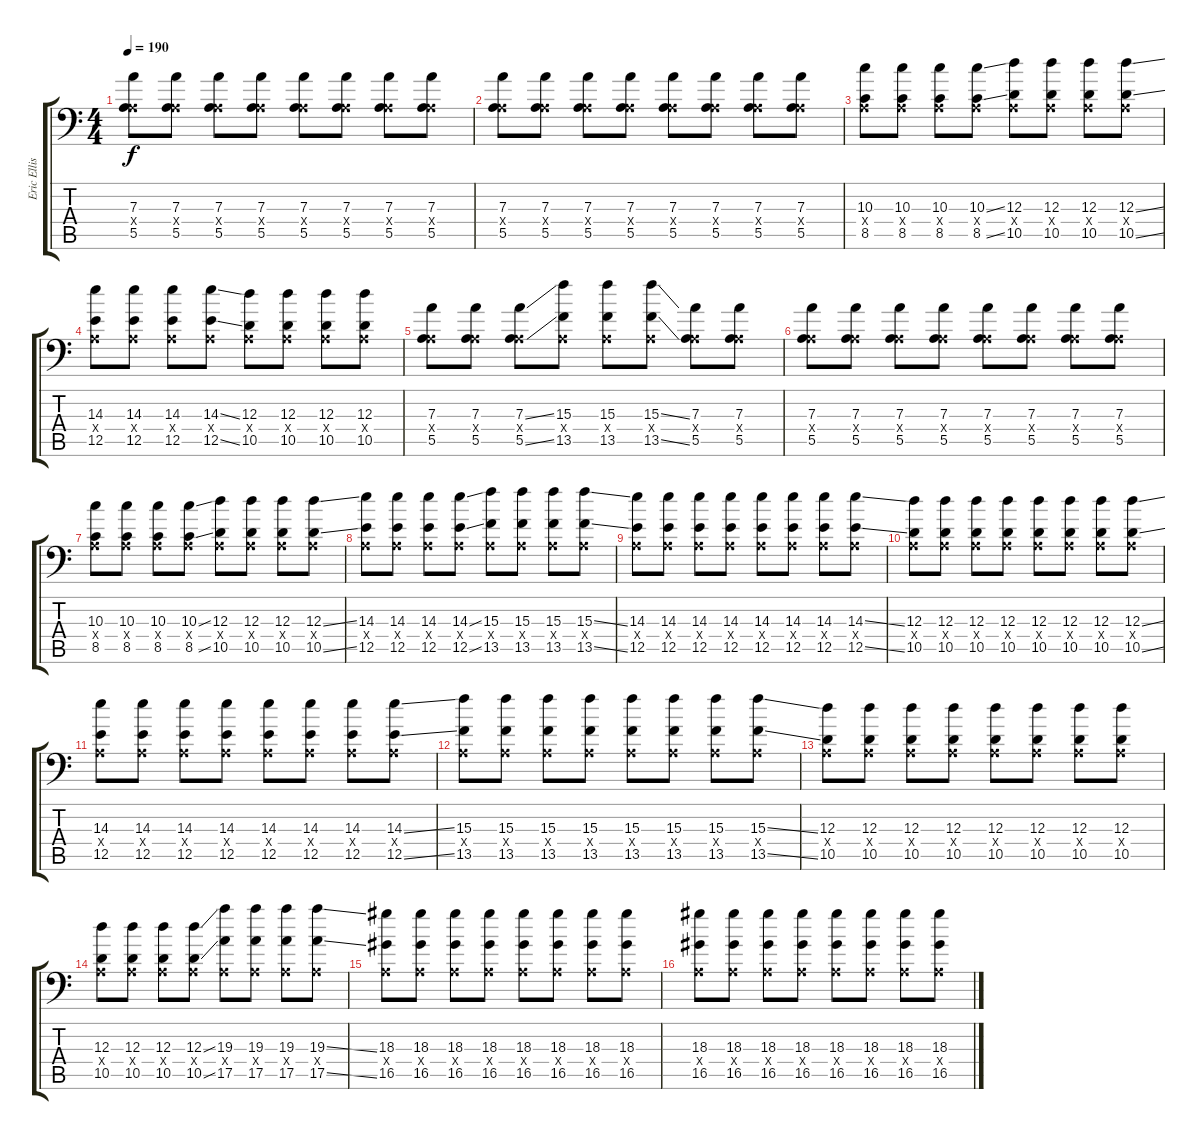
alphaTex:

\track ("Eric Ellis" "Eric Ellis") {instrument overdrivenguitar}
\staff {score tabs}
\tuning (B3 Gb3 D3 A2 E2 A1) {hide}
\ts (4 4)
\tempo 190
\clef f4
\ks c
(7.3 0.4{x} 5.5).8{dy f} (7.3 0.4{x} 5.5).8 (7.3 0.4{x} 5.5).8 (7.3 0.4{x} 5.5).8 (7.3 0.4{x} 5.5).8 (7.3 0.4{x} 5.5).8 (7.3 0.4{x} 5.5).8 (7.3 0.4{x} 5.5).8 |
(7.3 0.4{x} 5.5).8 (7.3 0.4{x} 5.5).8 (7.3 0.4{x} 5.5).8 (7.3 0.4{x} 5.5).8 (7.3 0.4{x} 5.5).8 (7.3 0.4{x} 5.5).8 (7.3 0.4{x} 5.5).8 (7.3 0.4{x} 5.5).8 |
(10.3 0.4{x} 8.5).8 (10.3 0.4{x} 8.5).8 (10.3 0.4{x} 8.5).8 (10.3{ss} 0.4{x} 8.5{ss}).8 (12.3 0.4{x} 10.5).8 (12.3 0.4{x} 10.5).8 (12.3 0.4{x} 10.5).8 (12.3{ss} 0.4{x} 10.5{ss}).8 |
(14.3 0.4{x} 12.5).8 (14.3 0.4{x} 12.5).8 (14.3 0.4{x} 12.5).8 (14.3{ss} 0.4{x} 12.5{ss}).8 (12.3 0.4{x} 10.5).8 (12.3 0.4{x} 10.5).8 (12.3 0.4{x} 10.5).8 (12.3 0.4{x} 10.5).8 |
(7.3 0.4{x} 5.5).8 (7.3 0.4{x} 5.5).8 (7.3{ss} 0.4{x} 5.5{ss}).8 (15.3 0.4{x} 13.5).8 (15.3 0.4{x} 13.5).8 (15.3{ss} 0.4{x} 13.5{ss}).8 (7.3 0.4{x} 5.5).8 (7.3 0.4{x} 5.5).8 |
(7.3 0.4{x} 5.5).8 (7.3 0.4{x} 5.5).8 (7.3 0.4{x} 5.5).8 (7.3 0.4{x} 5.5).8 (7.3 0.4{x} 5.5).8 (7.3 0.4{x} 5.5).8 (7.3 0.4{x} 5.5).8 (7.3 0.4{x} 5.5).8 |
(10.3 0.4{x} 8.5).8 (10.3 0.4{x} 8.5).8 (10.3 0.4{x} 8.5).8 (10.3{ss} 0.4{x} 8.5{ss}).8 (12.3 0.4{x} 10.5).8 (12.3 0.4{x} 10.5).8 (12.3 0.4{x} 10.5).8 (12.3{ss} 0.4{x} 10.5{ss}).8 |
(14.3 0.4{x} 12.5).8 (14.3 0.4{x} 12.5).8 (14.3 0.4{x} 12.5).8 (14.3{ss} 0.4{x} 12.5{ss}).8 (15.3 0.4{x} 13.5).8 (15.3 0.4{x} 13.5).8 (15.3 0.4{x} 13.5).8 (15.3{ss} 0.4{x} 13.5{ss}).8 |
(14.3 0.4{x} 12.5).8 (14.3 0.4{x} 12.5).8 (14.3 0.4{x} 12.5).8 (14.3 0.4{x} 12.5).8 (14.3 0.4{x} 12.5).8 (14.3 0.4{x} 12.5).8 (14.3 0.4{x} 12.5).8 (14.3{ss} 0.4{x} 12.5{ss}).8 |
(12.3 0.4{x} 10.5).8 (12.3 0.4{x} 10.5).8 (12.3 0.4{x} 10.5).8 (12.3 0.4{x} 10.5).8 (12.3 0.4{x} 10.5).8 (12.3 0.4{x} 10.5).8 (12.3 0.4{x} 10.5).8 (12.3{ss} 0.4{x} 10.5{ss}).8 |
(14.3 0.4{x} 12.5).8 (14.3 0.4{x} 12.5).8 (14.3 0.4{x} 12.5).8 (14.3 0.4{x} 12.5).8 (14.3 0.4{x} 12.5).8 (14.3 0.4{x} 12.5).8 (14.3 0.4{x} 12.5).8 (14.3{ss} 0.4{x} 12.5{ss}).8 |
(15.3 0.4{x} 13.5).8 (15.3 0.4{x} 13.5).8 (15.3 0.4{x} 13.5).8 (15.3 0.4{x} 13.5).8 (15.3 0.4{x} 13.5).8 (15.3 0.4{x} 13.5).8 (15.3 0.4{x} 13.5).8 (15.3{ss} 0.4{x} 13.5{ss}).8 |
(12.3 0.4{x} 10.5).8 (12.3 0.4{x} 10.5).8 (12.3 0.4{x} 10.5).8 (12.3 0.4{x} 10.5).8 (12.3 0.4{x} 10.5).8 (12.3 0.4{x} 10.5).8 (12.3 0.4{x} 10.5).8 (12.3 0.4{x} 10.5).8 |
(12.3 0.4{x} 10.5).8 (12.3 0.4{x} 10.5).8 (12.3 0.4{x} 10.5).8 (12.3{ss} 0.4{x} 10.5{ss}).8 (19.3 0.4{x} 17.5).8 (19.3 0.4{x} 17.5).8 (19.3 0.4{x} 17.5).8 (19.3{ss} 0.4{x} 17.5{ss}).8 |
(18.3 0.4{x} 16.5).8 (18.3 0.4{x} 16.5).8 (18.3 0.4{x} 16.5).8 (18.3 0.4{x} 16.5).8 (18.3 0.4{x} 16.5).8 (18.3 0.4{x} 16.5).8 (18.3 0.4{x} 16.5).8 (18.3 0.4{x} 16.5).8 |
(18.3 0.4{x} 16.5).8 (18.3 0.4{x} 16.5).8 (18.3 0.4{x} 16.5).8 (18.3 0.4{x} 16.5).8 (18.3 0.4{x} 16.5).8 (18.3 0.4{x} 16.5).8 (18.3 0.4{x} 16.5).8 (18.3 0.4{x} 16.5).8
